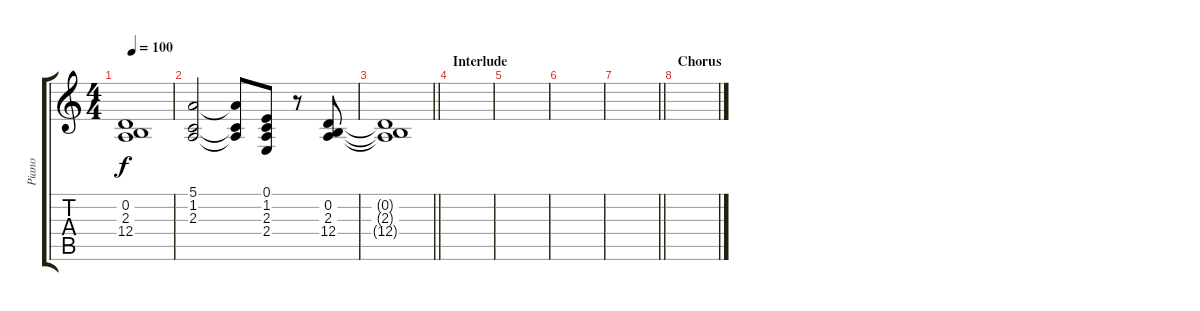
\track ("Piano" "Piano") {instrument acousticgrandpiano}
\staff {score tabs}
\tuning (E4 B3 G3 D3 A2 E2) {hide}
\ts (4 4)
\tempo 100
\clef g2
\ks c
(0.2{t} 2.3{t} 12.4{t}).1{dy f} |
(5.1 1.2 2.3).2 (5.1{t} 1.2{t} 2.3{t}).8 (0.1 1.2 2.3 2.4).8 r.8 (0.2 2.3 12.4).8 |
\barLineRight lightlight
(0.2{t} 2.3{t} 12.4{t}).1 |
\section ("" "Interlude")
|
|
|
\barLineRight lightlight
|
\section ("" "Chorus")
